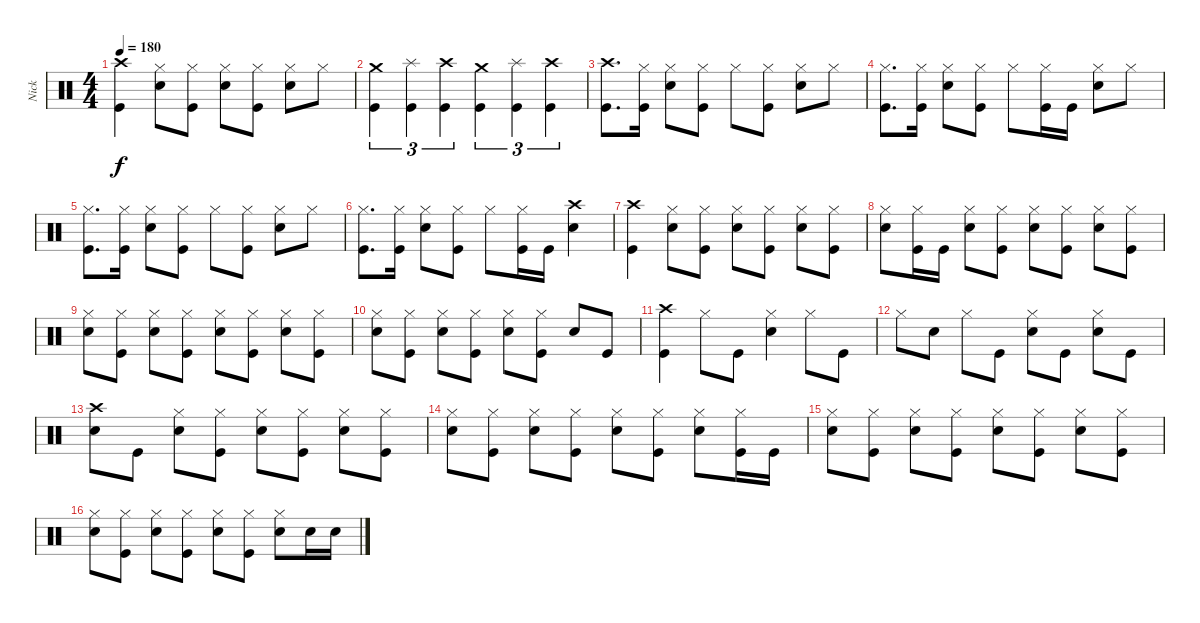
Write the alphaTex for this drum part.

\track ("Nick" "Nick") {solo instrument percussion}
\staff {score}
\articulation defaults
\ts (4 4)
\tempo 180
\clef neutral
\ks c
("Kick (hit)" "Crash high (hit)").4{dy f} ("Hi-Hat (closed)" "Snare (hit) 2").8 ("Kick (hit)" "Hi-Hat (closed)").8 ("Hi-Hat (closed)" "Snare (hit) 2").8 ("Kick (hit)" "Hi-Hat (closed)").8 ("Hi-Hat (closed)" "Snare (hit) 2").8 "Hi-Hat (closed)".8 |
("Kick (hit)" "Crash medium (hit)").4{tu (3 2)} ("Kick (hit)" "Splash (hit)").4{tu (3 2)} ("Kick (hit)" "Crash high (hit)").4{tu (3 2)} ("Kick (hit)" "Crash medium (hit)").4{tu (3 2)} ("Kick (hit)" "Splash (hit)").4{tu (3 2)} ("Kick (hit)" "Crash high (hit)").4{tu (3 2)} |
("Kick (hit)" "Crash high (hit)").8{d} ("Kick (hit)" "Hi-Hat (closed)").16 ("Hi-Hat (closed)" "Snare (hit) 2").8 ("Kick (hit)" "Hi-Hat (closed)").8 "Hi-Hat (closed)".8 ("Kick (hit)" "Hi-Hat (closed)").8 ("Hi-Hat (closed)" "Snare (hit) 2").8 "Hi-Hat (closed)".8 |
("Kick (hit)" "Hi-Hat (closed)").8{d} ("Kick (hit)" "Hi-Hat (closed)").16 ("Hi-Hat (closed)" "Snare (hit) 2").8 ("Kick (hit)" "Hi-Hat (closed)").8 "Hi-Hat (closed)".8 ("Kick (hit)" "Hi-Hat (closed)").16 "Kick (hit)".16 ("Hi-Hat (closed)" "Snare (hit) 2").8 "Hi-Hat (closed)".8 |
("Kick (hit)" "Hi-Hat (closed)").8{d} ("Kick (hit)" "Hi-Hat (closed)").16 ("Hi-Hat (closed)" "Snare (hit) 2").8 ("Kick (hit)" "Hi-Hat (closed)").8 "Hi-Hat (closed)".8 ("Kick (hit)" "Hi-Hat (closed)").8 ("Hi-Hat (closed)" "Snare (hit) 2").8 "Hi-Hat (closed)".8 |
("Kick (hit)" "Hi-Hat (closed)").8{d} ("Kick (hit)" "Hi-Hat (closed)").16 ("Hi-Hat (closed)" "Snare (hit) 2").8 ("Kick (hit)" "Hi-Hat (closed)").8 "Hi-Hat (closed)".8 ("Kick (hit)" "Hi-Hat (closed)").16 "Kick (hit)".16 ("Crash high (hit)" "Snare (hit) 2").4 |
("Kick (hit)" "Crash high (hit)").4 ("Hi-Hat (closed)" "Snare (hit) 2").8 ("Kick (hit)" "Hi-Hat (closed)").8 ("Hi-Hat (closed)" "Snare (hit) 2").8 ("Kick (hit)" "Hi-Hat (closed)").8 ("Hi-Hat (closed)" "Snare (hit) 2").8 ("Kick (hit)" "Hi-Hat (closed)").8 |
("Hi-Hat (closed)" "Snare (hit) 2").8 ("Kick (hit)" "Hi-Hat (closed)").16 "Kick (hit)".16 ("Hi-Hat (closed)" "Snare (hit) 2").8 ("Kick (hit)" "Hi-Hat (closed)").8 ("Hi-Hat (closed)" "Snare (hit) 2").8 ("Kick (hit)" "Hi-Hat (closed)").8 ("Hi-Hat (closed)" "Snare (hit) 2").8 ("Kick (hit)" "Hi-Hat (closed)").8 |
("Hi-Hat (closed)" "Snare (hit) 2").8 ("Kick (hit)" "Hi-Hat (closed)").8 ("Hi-Hat (closed)" "Snare (hit) 2").8 ("Kick (hit)" "Hi-Hat (closed)").8 ("Hi-Hat (closed)" "Snare (hit) 2").8 ("Kick (hit)" "Hi-Hat (closed)").8 ("Hi-Hat (closed)" "Snare (hit) 2").8 ("Kick (hit)" "Hi-Hat (closed)").8 |
("Hi-Hat (closed)" "Snare (hit) 2").8 ("Kick (hit)" "Hi-Hat (closed)").8 ("Hi-Hat (closed)" "Snare (hit) 2").8 ("Kick (hit)" "Hi-Hat (closed)").8 ("Hi-Hat (closed)" "Snare (hit) 2").8 ("Kick (hit)" "Hi-Hat (closed)").8 "Snare (hit) 2".8 "Kick (hit)".8 |
("Kick (hit)" "Crash high (hit)").4 "Hi-Hat (closed)".8 "Kick (hit)".8 ("Hi-Hat (closed)" "Snare (hit) 2").4 "Hi-Hat (closed)".8 "Kick (hit)".8 |
"Hi-Hat (closed)".8 "Snare (hit) 2".8 "Hi-Hat (closed)".8 "Kick (hit)".8 ("Hi-Hat (closed)" "Snare (hit) 2").8 "Kick (hit)".8 ("Hi-Hat (closed)" "Snare (hit) 2").8 "Kick (hit)".8 |
("Crash high (hit)" "Snare (hit) 2").8 "Kick (hit)".8 ("Hi-Hat (closed)" "Snare (hit) 2").8 ("Kick (hit)" "Hi-Hat (closed)").8 ("Hi-Hat (closed)" "Snare (hit) 2").8 ("Kick (hit)" "Hi-Hat (closed)").8 ("Hi-Hat (closed)" "Snare (hit) 2").8 ("Kick (hit)" "Hi-Hat (closed)").8 |
("Hi-Hat (closed)" "Snare (hit) 2").8 ("Kick (hit)" "Hi-Hat (closed)").8 ("Hi-Hat (closed)" "Snare (hit) 2").8 ("Kick (hit)" "Hi-Hat (closed)").8 ("Hi-Hat (closed)" "Snare (hit) 2").8 ("Kick (hit)" "Hi-Hat (closed)").8 ("Hi-Hat (closed)" "Snare (hit) 2").8 ("Kick (hit)" "Hi-Hat (closed)").16 "Kick (hit)".16 |
("Hi-Hat (closed)" "Snare (hit) 2").8 ("Kick (hit)" "Hi-Hat (closed)").8 ("Hi-Hat (closed)" "Snare (hit) 2").8 ("Kick (hit)" "Hi-Hat (closed)").8 ("Hi-Hat (closed)" "Snare (hit) 2").8 ("Kick (hit)" "Hi-Hat (closed)").8 ("Hi-Hat (closed)" "Snare (hit) 2").8 ("Kick (hit)" "Hi-Hat (closed)").8 |
("Hi-Hat (closed)" "Snare (hit) 2").8 ("Kick (hit)" "Hi-Hat (closed)").8 ("Hi-Hat (closed)" "Snare (hit) 2").8 ("Kick (hit)" "Hi-Hat (closed)").8 ("Hi-Hat (closed)" "Snare (hit) 2").8 ("Kick (hit)" "Hi-Hat (closed)").8 ("Hi-Hat (closed)" "Snare (hit) 2").8 "Snare (hit) 2".16 "Snare (hit) 2".16
